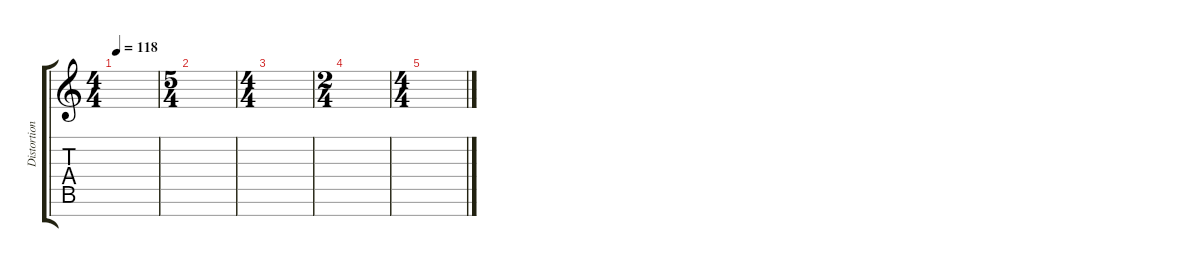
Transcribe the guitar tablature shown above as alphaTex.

\track ("Distortion Guitar" "Distortion") {instrument overdrivenguitar}
\staff {score tabs}
\tuning (E4 B3 G3 D3 A2 E2 B1) {hide}
\ts (4 4)
\tempo 118
\clef g2
\ks c
|
\ts (5 4)
|
\ts (4 4)
|
\ts (2 4)
|
\ts (4 4)
